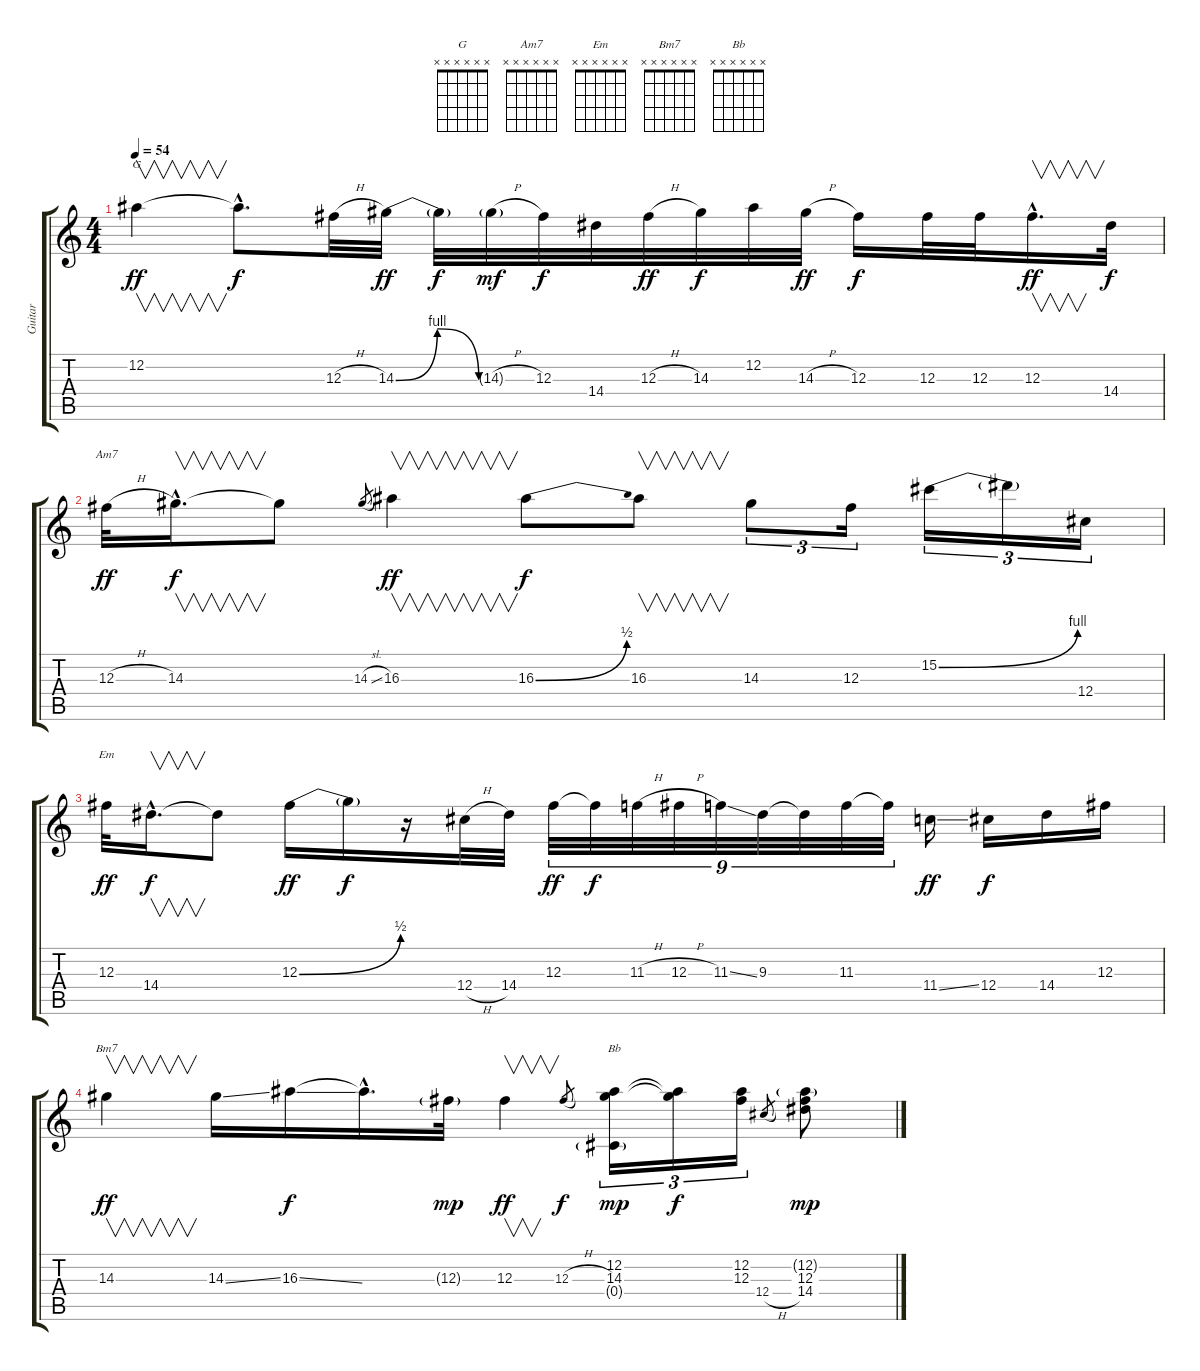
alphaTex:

\track ("Guitar" "Guitar") {instrument electricguitarjazz}
\staff {score tabs}
\tuning (Eb4 Bb3 Gb3 Db3 Ab2 Eb2) {hide}
\chord ("G" x x x x x x) {firstfret 0}
\chord ("Am7" x x x x x x) {firstfret 0}
\chord ("Em" x x x x x x) {firstfret 0}
\chord ("Bm7" x x x x x x) {firstfret 0}
\chord ("Bb" x x x x x x) {firstfret 0}
\ts (4 4)
\tempo 54
\clef g2
\ks c
12.2.4{v ch "G" dy ff balance 12} 12.2{hac t}.8{d dy f} 12.3{h}.32 14.3{be (bendrelease 0 0 15 4 30 4 60 0)}.32{dy ff} 14.3{t}.32{dy f} 14.3{h g}.32{dy mf} 12.3.32{dy f} 14.4.32 12.3{h}.32{dy ff} 14.3.32{dy f} 12.2.32 14.3{h}.32{dy ff} 12.3.16{dy f} 12.3.32 12.3.32 12.3{hac}.16{v d dy ff} 14.4.32{dy f} |
12.3{h}.32{ch "Am7" dy ff} 14.3{hac}.16{v d dy f} 14.3{t}.8 14.3{sl}.8{gr} 16.3.4{v dy ff} 16.3{be (bend 0 0 60 2)}.8{dy f} 16.3.8{v} 14.3.8{tu (3 2)} 12.3.16{tu (3 2)} 15.2{be (bend 0 0 60 4)}.16{tu (3 2)} 15.2{t}.16{tu (3 2)} 12.4.16{tu (3 2)} |
12.3.32{ch "Em" dy ff balance 4} 14.4{hac}.16{v d dy f} 14.4{t}.8 12.3{be (bend 0 0 60 2)}.16{dy ff} 12.3{t}.16{dy f} r.16 12.4{h}.32 14.4.32 12.3.32{tu (9 8) dy ff} 12.3{t}.32{tu (9 8) dy f} 11.3{h}.32{tu (9 8)} 12.3{h}.32{tu (9 8)} 11.3{ss}.32{tu (9 8)} 9.3.32{tu (9 8)} 9.3{t}.32{tu (9 8)} 11.3.32{tu (9 8)} 11.3{t}.32{tu (9 8)} 11.4{ss}.16{dy ff} 12.4.16{dy f} 14.4.16 12.3.16 |
14.3.4{v ch "Bm7" dy ff} 14.3{ss}.16 16.3{ss}.16{dy f} 16.3{hac t}.16{d} 12.3{g}.32{dy mp} 12.3.4{v dy ff} 12.3{h}.8{gr dy f} (12.2 14.3 0.4{g}).16{tu (3 2) ch "Bb" dy mp} (12.2{t} 14.3{t}).16{tu (3 2) dy f} (12.2 12.3).16{tu (3 2)} 12.4{h}.8{gr} (12.2{g} 12.3 14.4).8{dy mp}
